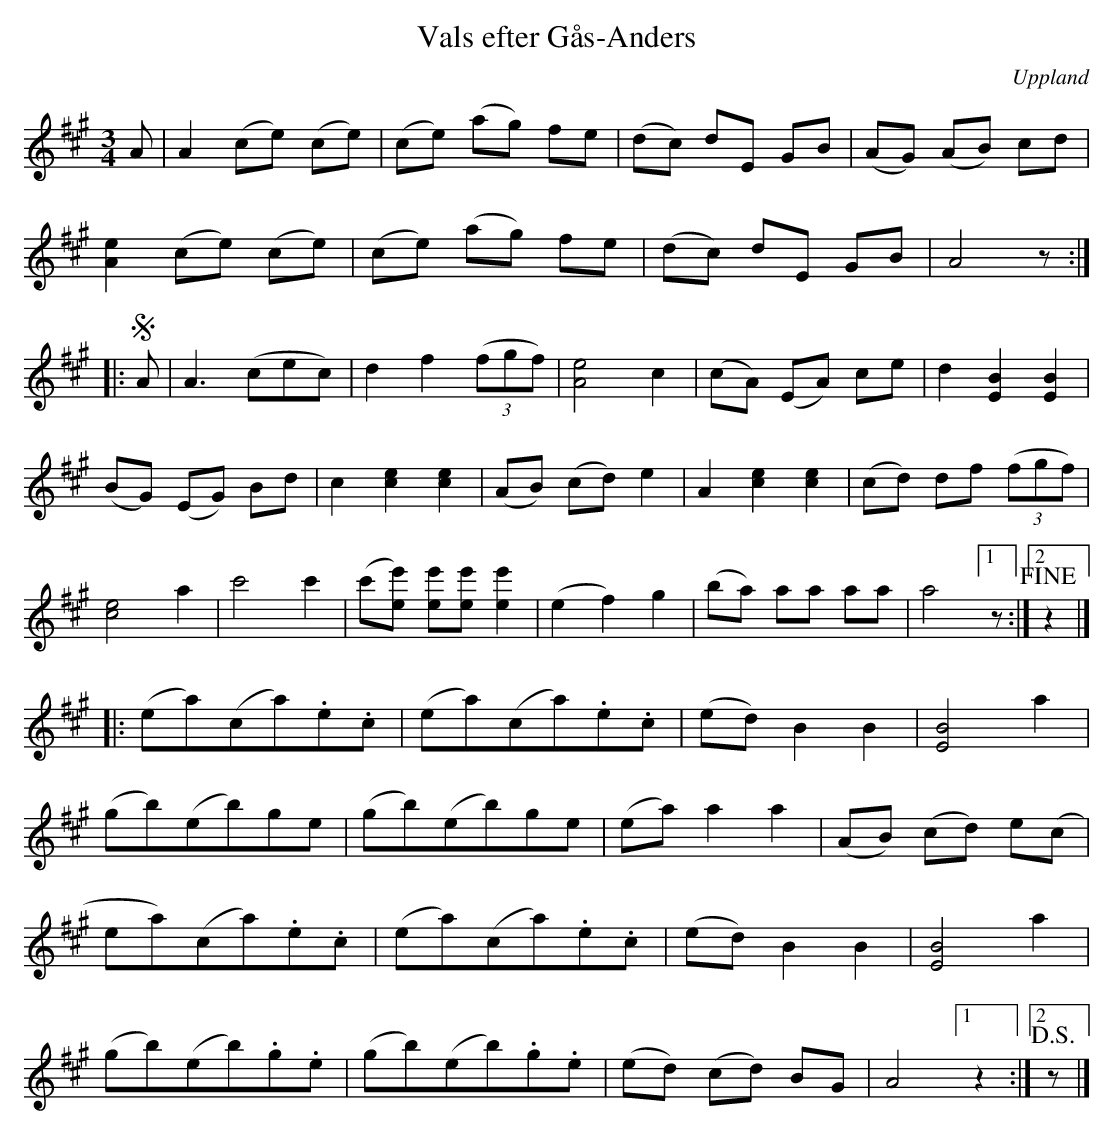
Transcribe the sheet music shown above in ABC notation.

X:1
T:Vals efter Gås-Anders
O:Uppland
M: 3/4
L: 1/8
K: A
A | A2     (ce) (ce) | (ce) (ag) fe | (dc) dE GB | (AG) (AB) cd |
    [e2A2] (ce) (ce) | (ce) (ag) fe | (dc) dE GB | A4 z :|
|:!segno! A | A3 (cec) | d2 f2 ((3fgf) | [A4e4] c2 | (cA) (EA) ce | d2 [B2E2] [E2B2] |
 (BG) (EG) Bd  | c2 [c2e2] [e2c2] | (AB) (cd) e2 | A2 [c2e2] [e2c2] | (cd) df ((3fgf) |
 [c4e4] a2     | c'4        c'2 | (c'[ee']) [ee'][ee'] [e'2e2] | (e2 f2) g2 | (ba) aa aa | a4 [1 z :|2 !fine! z2 |]
|: (ea)(ca).e.c | (ea)(ca).e.c | (ed) B2   B2 | [E4B4] a2 |
(gb)(eb)ge   | (gb)(eb)ge   | (ea) a2   a2 | (AB) (cd)  e(c |
ea)(ca).e.c| (ea)(ca).e.c | (ed) B2   B2 | [E4B4] a2 |
(gb)(eb).g.e | (gb)(eb).g.e | (ed) (cd) BG | A4 [1 z2 :|2 !D.S.! z|]
